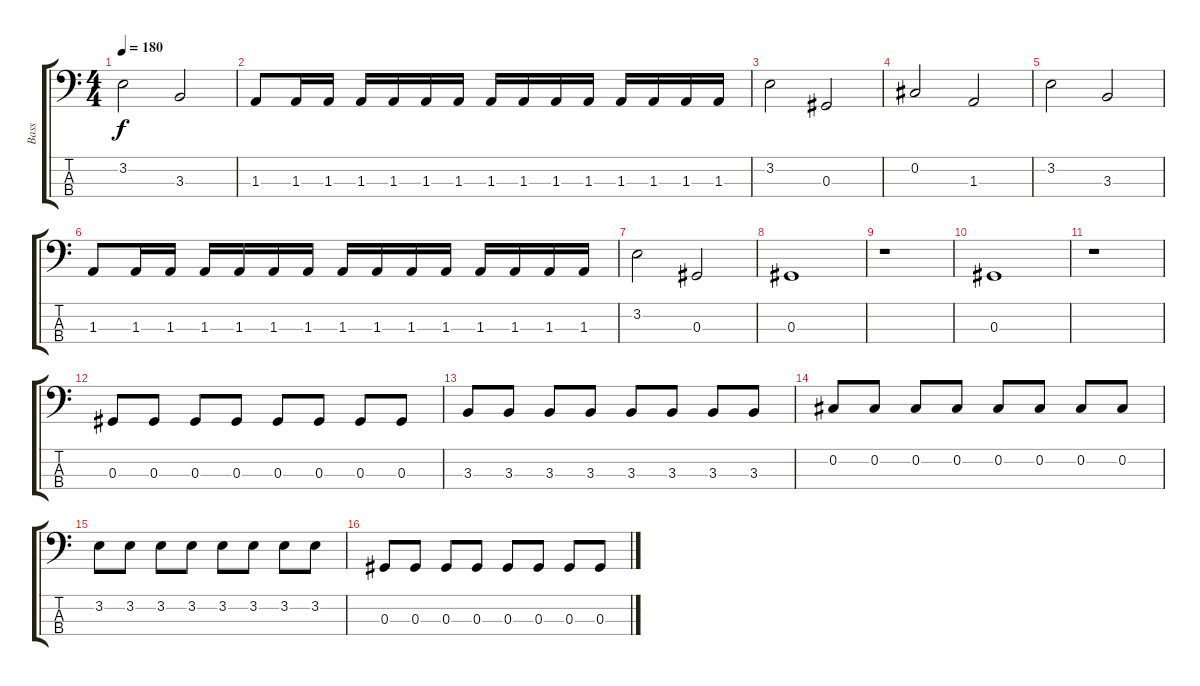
\track ("Bass" "Bass") {instrument electricbasspick}
\staff {score tabs}
\tuning (Gb2 Db2 Ab1 Eb1) {hide}
\ts (4 4)
\tempo 180
\clef f4
\ks c
3.2.2{dy f} 3.3.2 |
1.3.8 1.3.16 1.3.16 1.3.16 1.3.16 1.3.16 1.3.16 1.3.16 1.3.16 1.3.16 1.3.16 1.3.16 1.3.16 1.3.16 1.3.16 |
3.2.2 0.3.2 |
0.2.2 1.3.2 |
3.2.2 3.3.2 |
1.3.8 1.3.16 1.3.16 1.3.16 1.3.16 1.3.16 1.3.16 1.3.16 1.3.16 1.3.16 1.3.16 1.3.16 1.3.16 1.3.16 1.3.16 |
3.2.2 0.3.2 |
0.3.1 |
r.1 |
0.3.1 |
r.1 |
0.3.8 0.3.8 0.3.8 0.3.8 0.3.8 0.3.8 0.3.8 0.3.8 |
3.3.8 3.3.8 3.3.8 3.3.8 3.3.8 3.3.8 3.3.8 3.3.8 |
0.2.8 0.2.8 0.2.8 0.2.8 0.2.8 0.2.8 0.2.8 0.2.8 |
3.2.8 3.2.8 3.2.8 3.2.8 3.2.8 3.2.8 3.2.8 3.2.8 |
0.3.8 0.3.8 0.3.8 0.3.8 0.3.8 0.3.8 0.3.8 0.3.8
